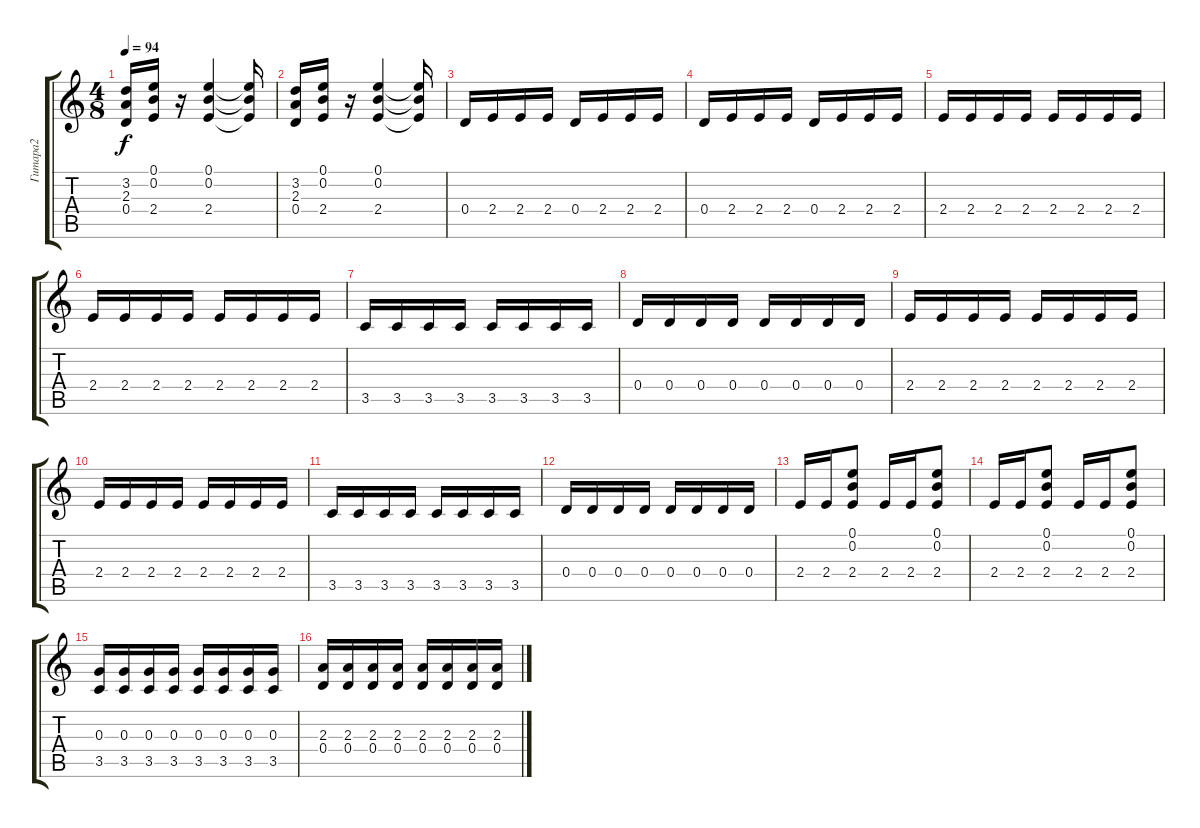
\track ("Гитара2" "Гитара2") {instrument distortionguitar}
\staff {score tabs}
\tuning (E4 B3 G3 D3 A2 E2) {hide}
\ts (4 8)
\tempo 94
\clef g2
\ks c
(3.2 2.3 0.4).16{dy f} (0.1 0.2 2.4).16 r.16 (0.1 0.2 2.4).4 (0.1{t} 0.2{t} 2.4{t}).16 |
(3.2 2.3 0.4).16 (0.1 0.2 2.4).16 r.16 (0.1 0.2 2.4).4 (0.1{t} 0.2{t} 2.4{t}).16 |
0.4.16 2.4.16 2.4.16 2.4.16 0.4.16 2.4.16 2.4.16 2.4.16 |
0.4.16 2.4.16 2.4.16 2.4.16 0.4.16 2.4.16 2.4.16 2.4.16 |
2.4.16 2.4.16 2.4.16 2.4.16 2.4.16 2.4.16 2.4.16 2.4.16 |
2.4.16 2.4.16 2.4.16 2.4.16 2.4.16 2.4.16 2.4.16 2.4.16 |
3.5.16 3.5.16 3.5.16 3.5.16 3.5.16 3.5.16 3.5.16 3.5.16 |
0.4.16 0.4.16 0.4.16 0.4.16 0.4.16 0.4.16 0.4.16 0.4.16 |
2.4.16 2.4.16 2.4.16 2.4.16 2.4.16 2.4.16 2.4.16 2.4.16 |
2.4.16 2.4.16 2.4.16 2.4.16 2.4.16 2.4.16 2.4.16 2.4.16 |
3.5.16 3.5.16 3.5.16 3.5.16 3.5.16 3.5.16 3.5.16 3.5.16 |
0.4.16 0.4.16 0.4.16 0.4.16 0.4.16 0.4.16 0.4.16 0.4.16 |
2.4.16 2.4.16 (0.1 0.2 2.4).8 2.4.16 2.4.16 (0.1 0.2 2.4).8 |
2.4.16 2.4.16 (0.1 0.2 2.4).8 2.4.16 2.4.16 (0.1 0.2 2.4).8 |
(0.3 3.5).16 (0.3 3.5).16 (0.3 3.5).16 (0.3 3.5).16 (0.3 3.5).16 (0.3 3.5).16 (0.3 3.5).16 (0.3 3.5).16 |
(2.3 0.4).16 (2.3 0.4).16 (2.3 0.4).16 (2.3 0.4).16 (2.3 0.4).16 (2.3 0.4).16 (2.3 0.4).16 (2.3 0.4).16
